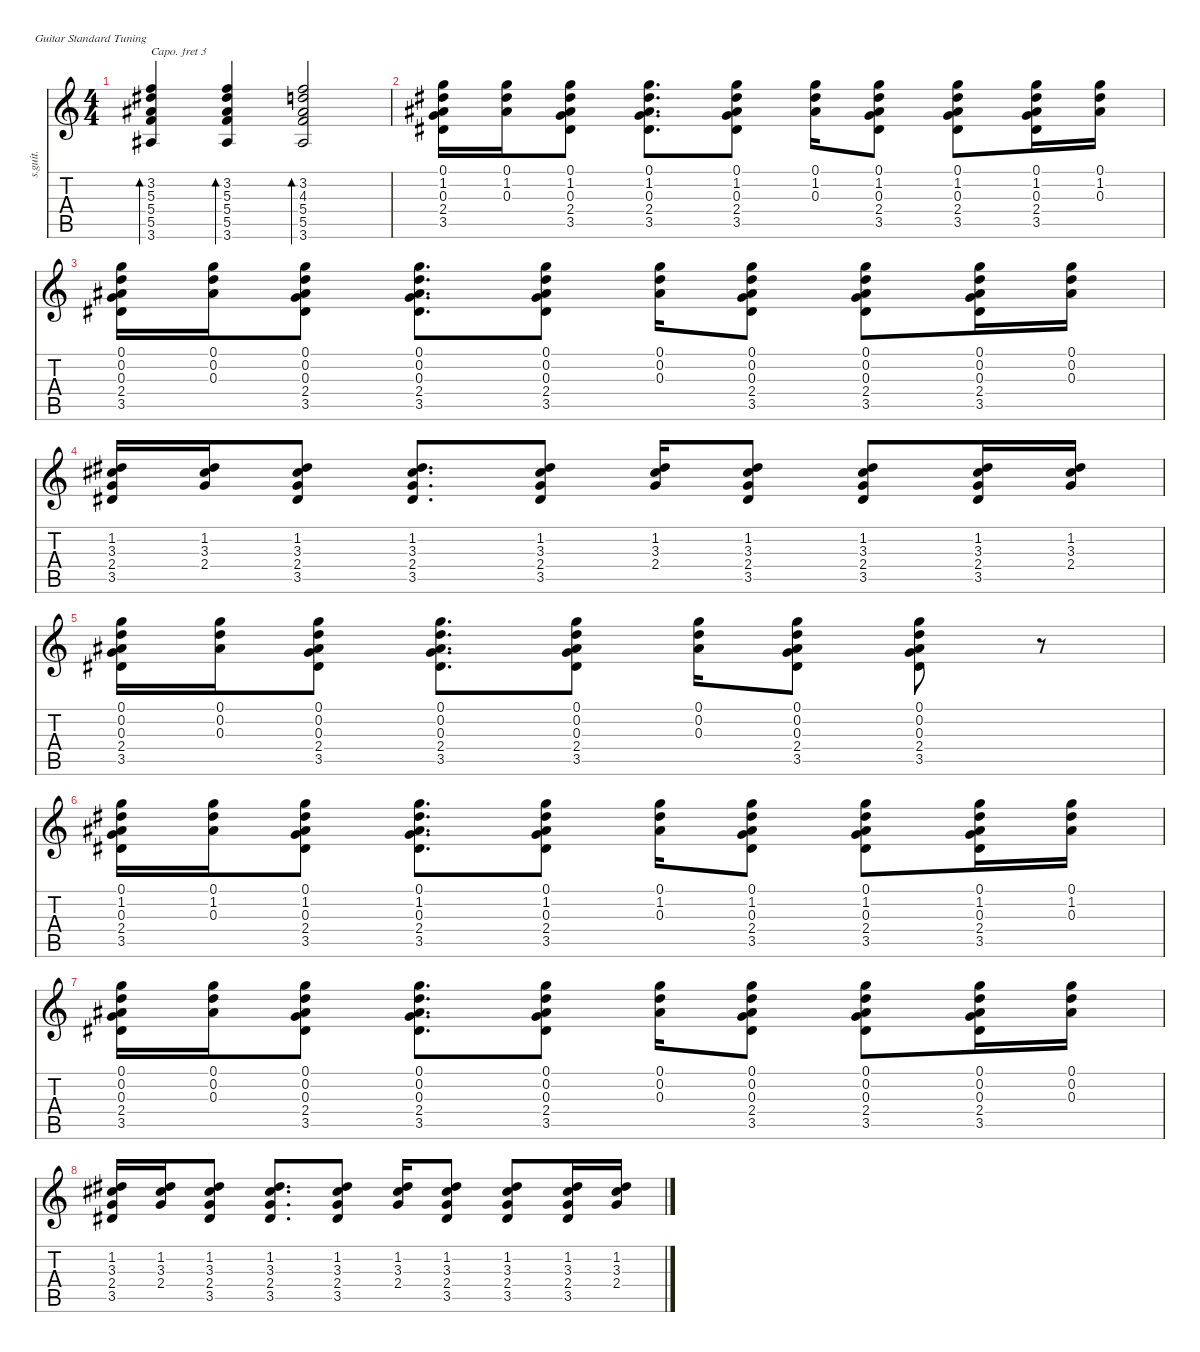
\defaultSystemsLayout 4
\hideDynamics
\bracketExtendMode nobrackets
\track ("Acoustic Guitar 1" "s.guit.") {instrument acousticguitarsteel}
\staff {score tabs}
\capo 3
\tuning (E4 B3 G3 D3 A2 E2)
\ts (4 4)
\tempo (100 hide)
\clef g2
\ks c
(3.2 5.3 5.4 5.5 3.6).4{bd 30 dy f} (3.2 5.3 5.4 5.5 3.6).4{bd 30} (3.2 4.3 5.4 5.5 3.6).2{bd 30} |
(0.1 1.2 0.3 2.4 3.5).16 (0.1 1.2 0.3).16 (0.1 1.2 0.3 2.4 3.5).8 (0.1 1.2 0.3 2.4 3.5).8{d} (0.1 1.2 0.3 2.4 3.5).8 (0.1 1.2 0.3).16 (0.1 1.2 0.3 2.4 3.5).8 (0.1 1.2 0.3 2.4 3.5).8 (0.1 1.2 0.3 2.4 3.5).16 (0.1 1.2 0.3).16 |
(0.1 0.2 0.3 2.4 3.5).16 (0.1 0.2 0.3).16 (0.1 0.2 0.3 2.4 3.5).8 (0.1 0.2 0.3 2.4 3.5).8{d} (0.1 0.2 0.3 2.4 3.5).8 (0.1 0.2 0.3).16 (0.1 0.2 0.3 2.4 3.5).8 (0.1 0.2 0.3 2.4 3.5).8 (0.1 0.2 0.3 2.4 3.5).16 (0.1 0.2 0.3).16 |
(1.2 3.3{acc #} 2.4 3.5).16 (1.2 3.3{acc #} 2.4).16 (1.2 3.3{acc #} 2.4 3.5).8 (1.2 3.3{acc #} 2.4 3.5).8{d} (1.2 3.3{acc #} 2.4 3.5).8 (1.2 3.3{acc #} 2.4).16 (1.2 3.3{acc #} 2.4 3.5).8 (1.2 3.3{acc #} 2.4 3.5).8 (1.2 3.3{acc #} 2.4 3.5).16 (1.2 3.3{acc #} 2.4).16 |
(0.1 0.2 0.3 2.4 3.5).16 (0.1 0.2 0.3).16 (0.1 0.2 0.3 2.4 3.5).8 (0.1 0.2 0.3 2.4 3.5).8{d} (0.1 0.2 0.3 2.4 3.5).8 (0.1 0.2 0.3).16 (0.1 0.2 0.3 2.4 3.5).8 (0.1 0.2 0.3 2.4 3.5).8 r.8 |
(0.1 1.2 0.3 2.4 3.5).16 (0.1 1.2 0.3).16 (0.1 1.2 0.3 2.4 3.5).8 (0.1 1.2 0.3 2.4 3.5).8{d} (0.1 1.2 0.3 2.4 3.5).8 (0.1 1.2 0.3).16 (0.1 1.2 0.3 2.4 3.5).8 (0.1 1.2 0.3 2.4 3.5).8 (0.1 1.2 0.3 2.4 3.5).16 (0.1 1.2 0.3).16 |
(0.1 0.2 0.3 2.4 3.5).16 (0.1 0.2 0.3).16 (0.1 0.2 0.3 2.4 3.5).8 (0.1 0.2 0.3 2.4 3.5).8{d} (0.1 0.2 0.3 2.4 3.5).8 (0.1 0.2 0.3).16 (0.1 0.2 0.3 2.4 3.5).8 (0.1 0.2 0.3 2.4 3.5).8 (0.1 0.2 0.3 2.4 3.5).16 (0.1 0.2 0.3).16 |
(1.2 3.3{acc #} 2.4 3.5).16 (1.2 3.3{acc #} 2.4).16 (1.2 3.3{acc #} 2.4 3.5).8 (1.2 3.3{acc #} 2.4 3.5).8{d} (1.2 3.3{acc #} 2.4 3.5).8 (1.2 3.3{acc #} 2.4).16 (1.2 3.3{acc #} 2.4 3.5).8 (1.2 3.3{acc #} 2.4 3.5).8 (1.2 3.3{acc #} 2.4 3.5).16 (1.2 3.3{acc #} 2.4).16
